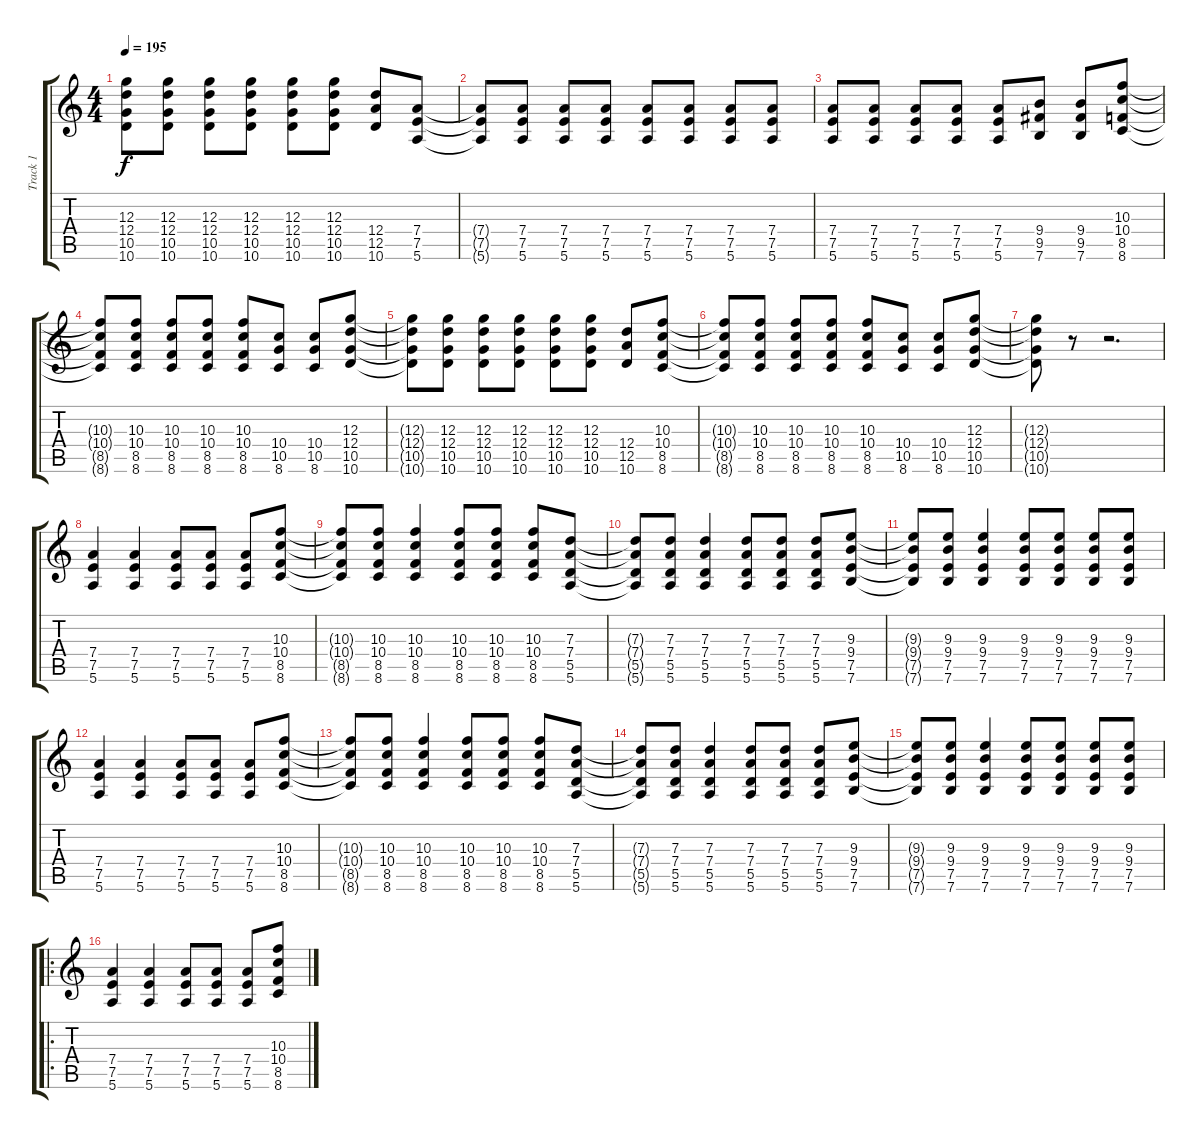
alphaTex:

\track ("Track 1" "Track 1") {instrument distortionguitar}
\staff {score tabs}
\tuning (E4 B3 G3 D3 A2 E2) {hide}
\ts (4 4)
\tempo 195
\clef g2
\ks c
(12.3{t} 12.4{t} 10.5{t} 10.6{t}).8{dy f} (12.3 12.4 10.5 10.6).8 (12.3 12.4 10.5 10.6).8 (12.3 12.4 10.5 10.6).8 (12.3 12.4 10.5 10.6).8 (12.3 12.4 10.5 10.6).8 (12.4 12.5 10.6).8 (7.4 7.5 5.6).8 |
(7.4{t} 7.5{t} 5.6{t}).8 (7.4 7.5 5.6).8 (7.4 7.5 5.6).8 (7.4 7.5 5.6).8 (7.4 7.5 5.6).8 (7.4 7.5 5.6).8 (7.4 7.5 5.6).8 (7.4 7.5 5.6).8 |
(7.4 7.5 5.6).8 (7.4 7.5 5.6).8 (7.4 7.5 5.6).8 (7.4 7.5 5.6).8 (7.4 7.5 5.6).8 (9.4 9.5 7.6).8 (9.4 9.5 7.6).8 (10.3 10.4 8.5 8.6).8 |
(10.3{t} 10.4{t} 8.5{t} 8.6{t}).8 (10.3 10.4 8.5 8.6).8 (10.3 10.4 8.5 8.6).8 (10.3 10.4 8.5 8.6).8 (10.3 10.4 8.5 8.6).8 (10.4 10.5 8.6).8 (10.4 10.5 8.6).8 (12.3 12.4 10.5 10.6).8 |
(12.3{t} 12.4{t} 10.5{t} 10.6{t}).8 (12.3 12.4 10.5 10.6).8 (12.3 12.4 10.5 10.6).8 (12.3 12.4 10.5 10.6).8 (12.3 12.4 10.5 10.6).8 (12.3 12.4 10.5 10.6).8 (12.4 12.5 10.6).8 (10.3 10.4 8.5 8.6).8 |
(10.3{t} 10.4{t} 8.5{t} 8.6{t}).8 (10.3 10.4 8.5 8.6).8 (10.3 10.4 8.5 8.6).8 (10.3 10.4 8.5 8.6).8 (10.3 10.4 8.5 8.6).8 (10.4 10.5 8.6).8 (10.4 10.5 8.6).8 (12.3 12.4 10.5 10.6).8 |
(12.3{t} 12.4{t} 10.5{t} 10.6{t}).8 r.8 r.2{d} |
(7.4 7.5 5.6).4 (7.4 7.5 5.6).4 (7.4 7.5 5.6).8 (7.4 7.5 5.6).8 (7.4 7.5 5.6).8 (10.3 10.4 8.5 8.6).8 |
(10.3{t} 10.4{t} 8.5{t} 8.6{t}).8 (10.3 10.4 8.5 8.6).8 (10.3 10.4 8.5 8.6).4 (10.3 10.4 8.5 8.6).8 (10.3 10.4 8.5 8.6).8 (10.3 10.4 8.5 8.6).8 (7.3 7.4 5.5 5.6).8 |
(7.3{t} 7.4{t} 5.5{t} 5.6{t}).8 (7.3 7.4 5.5 5.6).8 (7.3 7.4 5.5 5.6).4 (7.3 7.4 5.5 5.6).8 (7.3 7.4 5.5 5.6).8 (7.3 7.4 5.5 5.6).8 (9.3 9.4 7.5 7.6).8 |
(9.3{t} 9.4{t} 7.5{t} 7.6{t}).8 (9.3 9.4 7.5 7.6).8 (9.3 9.4 7.5 7.6).4 (9.3 9.4 7.5 7.6).8 (9.3 9.4 7.5 7.6).8 (9.3 9.4 7.5 7.6).8 (9.3 9.4 7.5 7.6).8 |
(7.4 7.5 5.6).4 (7.4 7.5 5.6).4 (7.4 7.5 5.6).8 (7.4 7.5 5.6).8 (7.4 7.5 5.6).8 (10.3 10.4 8.5 8.6).8 |
(10.3{t} 10.4{t} 8.5{t} 8.6{t}).8 (10.3 10.4 8.5 8.6).8 (10.3 10.4 8.5 8.6).4 (10.3 10.4 8.5 8.6).8 (10.3 10.4 8.5 8.6).8 (10.3 10.4 8.5 8.6).8 (7.3 7.4 5.5 5.6).8 |
(7.3{t} 7.4{t} 5.5{t} 5.6{t}).8 (7.3 7.4 5.5 5.6).8 (7.3 7.4 5.5 5.6).4 (7.3 7.4 5.5 5.6).8 (7.3 7.4 5.5 5.6).8 (7.3 7.4 5.5 5.6).8 (9.3 9.4 7.5 7.6).8 |
(9.3{t} 9.4{t} 7.5{t} 7.6{t}).8 (9.3 9.4 7.5 7.6).8 (9.3 9.4 7.5 7.6).4 (9.3 9.4 7.5 7.6).8 (9.3 9.4 7.5 7.6).8 (9.3 9.4 7.5 7.6).8 (9.3 9.4 7.5 7.6).8 |
\ro
(7.4 7.5 5.6).4 (7.4 7.5 5.6).4 (7.4 7.5 5.6).8 (7.4 7.5 5.6).8 (7.4 7.5 5.6).8 (10.3 10.4 8.5 8.6).8
